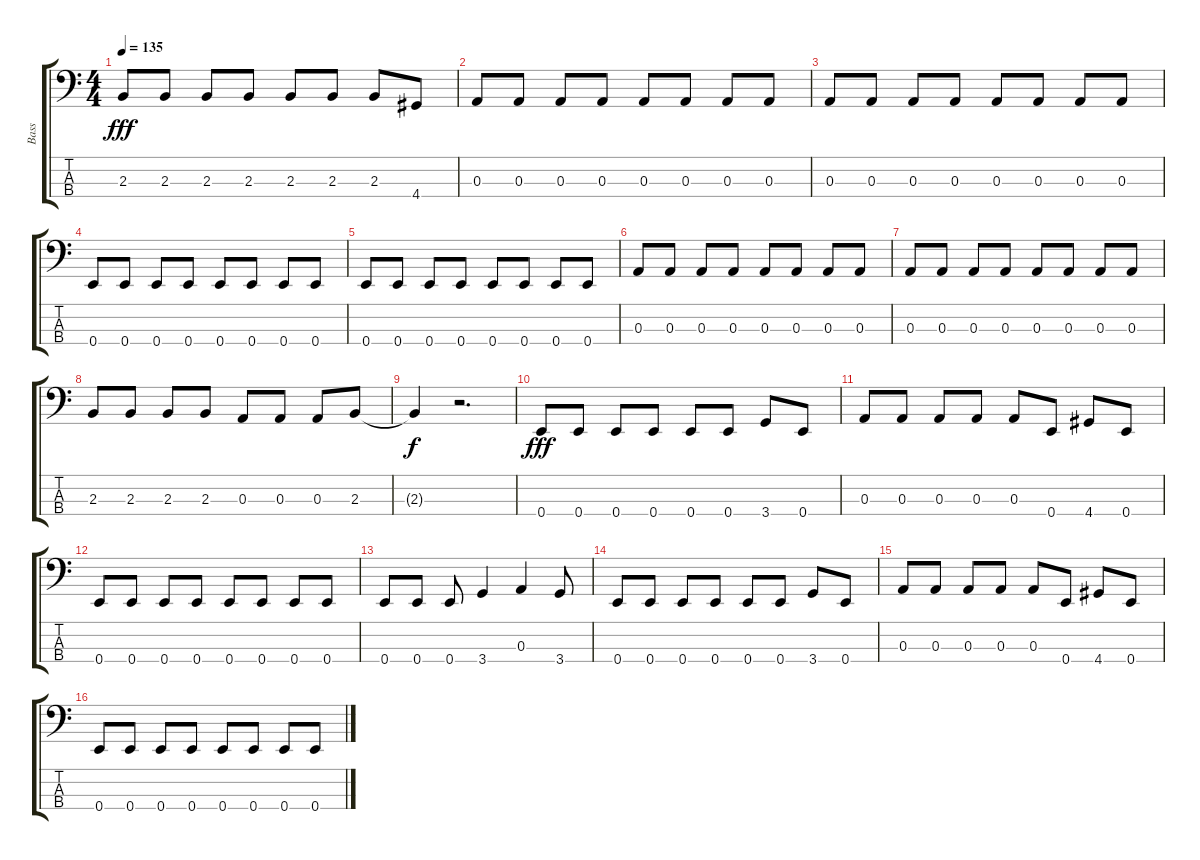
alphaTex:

\track ("Bass" "Bass") {instrument electricbassfinger}
\staff {score tabs}
\tuning (G2 D2 A1 E1) {hide}
\ts (4 4)
\tempo 135
\clef f4
\ks c
2.3.8{dy fff} 2.3.8 2.3.8 2.3.8 2.3.8 2.3.8 2.3.8 4.4.8 |
0.3.8 0.3.8 0.3.8 0.3.8 0.3.8 0.3.8 0.3.8 0.3.8 |
0.3.8 0.3.8 0.3.8 0.3.8 0.3.8 0.3.8 0.3.8 0.3.8 |
0.4.8 0.4.8 0.4.8 0.4.8 0.4.8 0.4.8 0.4.8 0.4.8 |
0.4.8 0.4.8 0.4.8 0.4.8 0.4.8 0.4.8 0.4.8 0.4.8 |
0.3.8 0.3.8 0.3.8 0.3.8 0.3.8 0.3.8 0.3.8 0.3.8 |
0.3.8 0.3.8 0.3.8 0.3.8 0.3.8 0.3.8 0.3.8 0.3.8 |
2.3.8 2.3.8 2.3.8 2.3.8 0.3.8 0.3.8 0.3.8 2.3.8 |
2.3{t}.4{dy f} r.2{d} |
0.4.8{dy fff} 0.4.8 0.4.8 0.4.8 0.4.8 0.4.8 3.4.8 0.4.8 |
0.3.8 0.3.8 0.3.8 0.3.8 0.3.8 0.4.8 4.4.8 0.4.8 |
0.4.8 0.4.8 0.4.8 0.4.8 0.4.8 0.4.8 0.4.8 0.4.8 |
0.4.8 0.4.8 0.4.8 3.4.4 0.3.4 3.4.8 |
0.4.8 0.4.8 0.4.8 0.4.8 0.4.8 0.4.8 3.4.8 0.4.8 |
0.3.8 0.3.8 0.3.8 0.3.8 0.3.8 0.4.8 4.4.8 0.4.8 |
0.4.8 0.4.8 0.4.8 0.4.8 0.4.8 0.4.8 0.4.8 0.4.8
